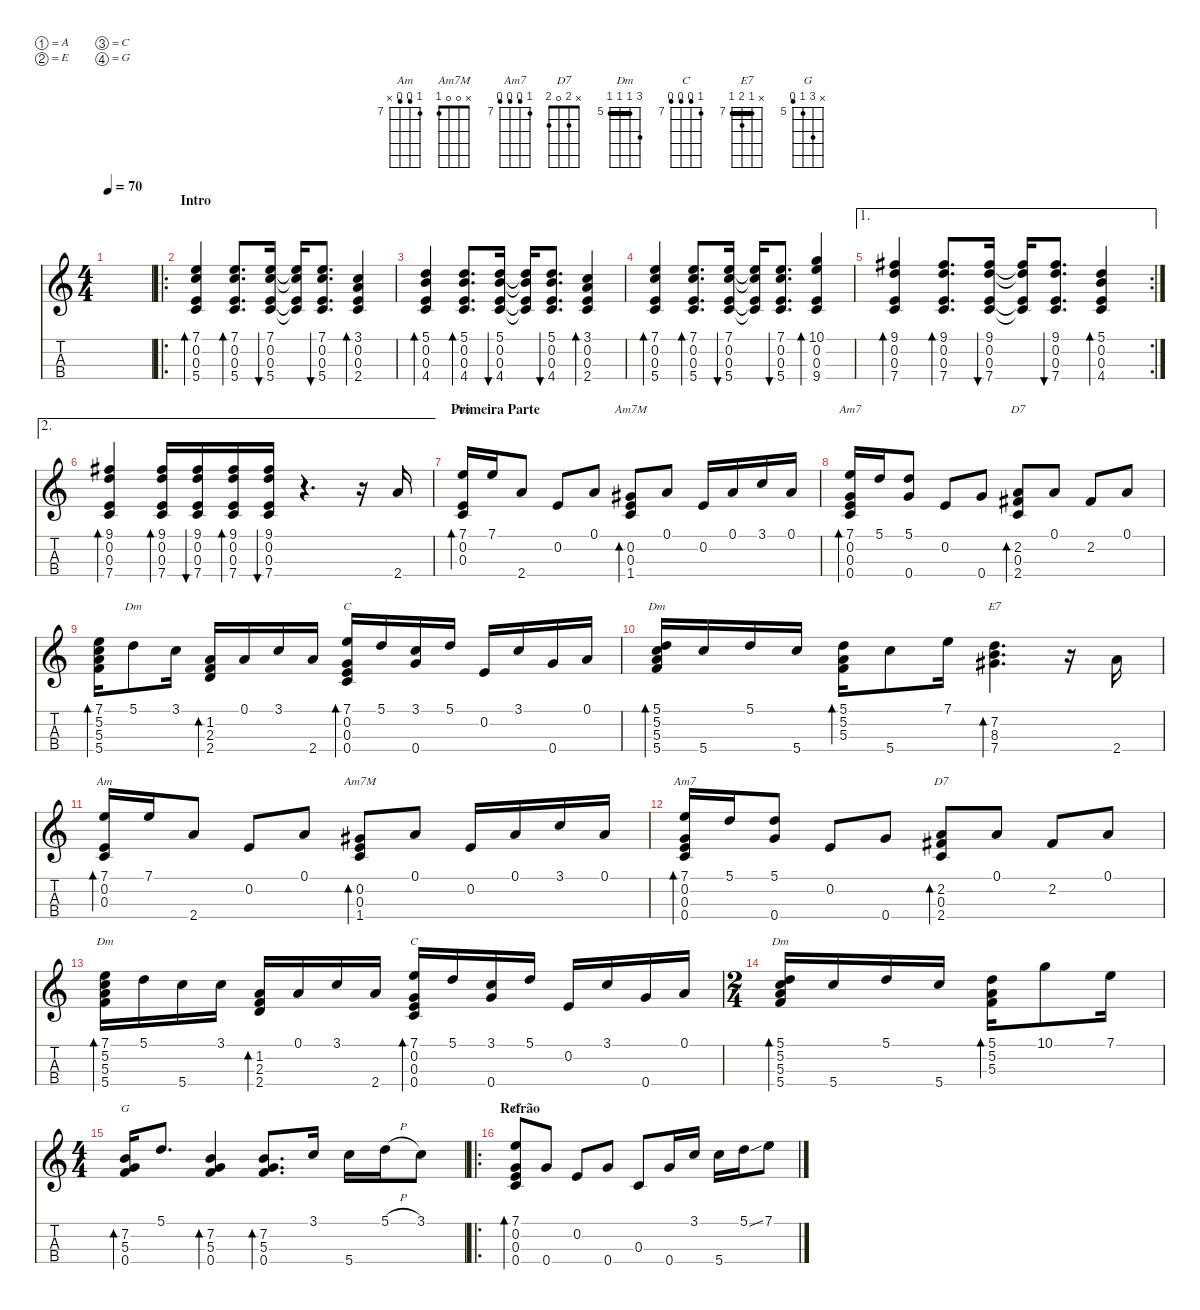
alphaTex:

\defaultSystemsLayout 4
\hideDynamics
\bracketExtendMode nobrackets
\firstSystemTrackNameOrientation horizontal
\otherSystemsTrackNameOrientation horizontal
\track ("Ukulele" " ") {defaultSystemsLayout 4 instrument acousticguitarnylon}
\staff {score tabs}
\tuning (A4 E4 C4 G4)
\displaytranspose 0
\chord ("Am" 7 6 6 x) {firstfret 7 showfingering false}
\chord ("Am7M" x 0 0 1) {showfingering false}
\chord ("Am7" 7 6 6 6) {firstfret 7 showfingering false}
\chord ("D7" x 2 0 2) {showfingering false}
\chord ("Dm" 5 x x x) {showfingering false}
\chord ("C" 7 6 6 6) {firstfret 7 showfingering false}
\chord ("Dm" 5 5 5 5) {showfingering false barre (5 5 5)}
\chord ("E7" x 7 8 7) {firstfret 7 showfingering false barre 7}
\chord ("Dm" 7 5 5 5) {firstfret 5 showfingering false barre (5 5)}
\chord ("G" x 7 5 4) {firstfret 5 showfingering false}
\ts (4 4)
\tempo 70
\clef g2
\scale
0.599826
\ks c
|
\ro
\section ("" "Intro")
\scale
1.23631 (0.3 0.2 5.4 7.1).4{bd 30 beam Up} (0.3 0.2 5.4 7.1).8{d bd 30 beam Up} (0.3 0.2 5.4 7.1).16{bu 30 beam Up} (0.3{t} 0.2{t} 5.4{t} 7.1{t}).16{beam Up} (0.3 0.2 5.4 7.1).8{d bu 30 beam Up} (0.3 0.2 2.4 3.1).4{bd 30 beam Up} |
\scale
1.01477 (0.3 0.2 4.4 5.1).4{bd 30 beam Up} (0.3 0.2 4.4 5.1).8{d bd 30 beam Up} (0.3 0.2 4.4 5.1).16{bu 30 beam Up} (0.3{t} 0.2{t} 4.4{t} 5.1{t}).16{beam Up} (0.3 0.2 4.4 5.1).8{d bu 30 beam Up} (0.3 0.2 2.4 3.1).4{bd 30 beam Up} |
\scale
1.03196 (0.3 0.2 5.4 7.1).4{bd 30 beam Up} (0.3 0.2 5.4 7.1).8{d bd 30 beam Up} (0.3 0.2 5.4 7.1).16{bu 30 beam Up} (0.3{t} 0.2{t} 5.4{t} 7.1{t}).16{beam Up} (0.3 0.2 5.4 7.1).8{d bu 30 beam Up} (0.3 0.2 9.4 10.1).4{bd 30 beam Up} |
\ae 1
\rc 2
\scale
1.03656 (0.3 0.2 7.4 9.1{acc #}).4{bd 30 beam Up} (0.3 0.2 7.4 9.1{acc #}).8{d bd 30 beam Up} (0.3 0.2 7.4 9.1{acc #}).16{bu 30 beam Up} (0.3{t} 0.2{t} 7.4{t} 9.1{t acc #}).16{beam Up} (0.3 0.2 7.4 9.1{acc #}).8{d bu 30 beam Up} (0.3 0.2 4.4 5.1).4{bd 30 beam Up} |
\ae 2
\scale
1.08058 (0.3 0.2 7.4 9.1{acc #}).4{bd 30 beam Up} (0.3 0.2 7.4 9.1{acc #}).16{bd 30 beam Up} (0.3 0.2 7.4 9.1{acc #}).16{bu 30 beam Up} (0.3 0.2 7.4 9.1{acc #}).16{bd 30 beam Up} (0.3 0.2 7.4 9.1{acc #}).16{bu 30 beam Up} r.4{d beam Up} r.16{beam Up} 2.4.16{beam Up} |
\section ("" " Primeira Parte")
(0.2 0.3 7.1).16{bd 30 ch "Am" beam Up} 7.1.16{beam Up} 2.4.8{beam Up} 0.2.8{beam Up} 0.1.8{beam Up} (1.4{acc #} 0.2 0.3).8{bd 30 ch "Am7M" beam Up} 0.1.8{beam Up} 0.2.16{beam Up} 0.1.16{beam Up} 3.1.16{beam Up} 0.1.16{beam Up} |
(0.3 0.2 0.4 7.1).16{bd 30 ch "Am7" beam Up} 5.1.16{beam Up} (5.1 0.4).8{beam Up} 0.2.8{beam Up} 0.4.8{beam Up} (2.4 0.3 2.2{acc #}).8{bd 30 ch "D7" beam Up} 0.1.8{beam Up} 2.2{acc #}.8{beam Up} 0.1.8{beam Up} |
(7.1 5.3 5.2 5.4).16{bd 30 beam Down} 5.1.8{ch "Dm" beam Down} 3.1.16{beam Down} (2.3 1.2 2.4).16{bd 30 beam Up} 0.1.16{beam Up} 3.1.16{beam Up} 2.4.16{beam Up} (7.1 0.3 0.2 0.4).16{bd 30 ch "C" beam Up} 5.1.16{beam Up} (3.1 0.4).16{beam Up} 5.1.16{beam Up} 0.2.16{beam Up} 3.1.16{beam Up} 0.4.16{beam Up} 0.1.16{beam Up} |
(5.3 5.2 5.4 5.1).16{bd 30 ch "Dm" beam Up} 5.4.16{beam Up} 5.1.16{beam Up} 5.4.16{beam Up} (5.3 5.2 5.1).16{bd 30 beam Down} 5.4.8{beam Down} 7.1.16{beam Down} (8.3{acc #} 7.2 7.4).4{d bd 30 ch "E7" beam Down} r.16{beam Down} 2.4.16{beam Up} |
(0.2 0.3 7.1).16{bd 30 ch "Am" beam Up} 7.1.16{beam Up} 2.4.8{beam Up} 0.2.8{beam Up} 0.1.8{beam Up} (1.4{acc #} 0.2 0.3).8{bd 30 ch "Am7M" beam Up} 0.1.8{beam Up} 0.2.16{beam Up} 0.1.16{beam Up} 3.1.16{beam Up} 0.1.16{beam Up} |
(0.3 0.2 0.4 7.1).16{bd 30 ch "Am7" beam Up} 5.1.16{beam Up} (5.1 0.4).8{beam Up} 0.2.8{beam Up} 0.4.8{beam Up} (2.4 0.3 2.2{acc #}).8{bd 30 ch "D7" beam Up} 0.1.8{beam Up} 2.2{acc #}.8{beam Up} 0.1.8{beam Up} |
(7.1 5.3 5.2 5.4).16{bd 30 ch "Dm" beam Down} 5.1.16{beam Down} 5.4.16{beam Down} 3.1.16{beam Down} (2.3 1.2 2.4).16{bd 30 beam Up} 0.1.16{beam Up} 3.1.16{beam Up} 2.4.16{beam Up} (7.1 0.3 0.2 0.4).16{bd 30 ch "C" beam Up} 5.1.16{beam Up} (3.1 0.4).16{beam Up} 5.1.16{beam Up} 0.2.16{beam Up} 3.1.16{beam Up} 0.4.16{beam Up} 0.1.16{beam Up} |
\ts (2 4)
\beaming (8 2 2)
(5.3 5.2 5.4 5.1).16{bd 30 ch "Dm" beam Up} 5.4.16{beam Up} 5.1.16{beam Up} 5.4.16{beam Up} (5.3 5.2 5.1).16{bd 30 beam Down} 10.1.8{beam Down} 7.1.16{beam Down} |
\ts (4 4)
\beaming (8 2 2 2 2)
(5.3 7.2 0.4).16{bd 30 ch "G" beam Up} 5.1.8{d beam Up} (5.3 7.2 0.4).4{bd 30 beam Up} (5.3 7.2 0.4).8{d bd 30 beam Up} 3.1.16{beam Up} 5.4.16{beam Down} 5.1{h}.16{beam Down} 3.1.8{beam Down} |
\ro
\section ("" "Refrão")
(7.1 0.3 0.2 0.4).8{bd 30 ch "C" beam Up} 0.4.8{beam Up} 0.2.8{beam Up} 0.4.8{beam Up} 0.3.8{beam Up} 0.4.16{beam Up} 3.1.16{beam Up} 5.4.16{beam Down} 5.1{ss}.16{beam Down} 7.1.8{beam Down}
